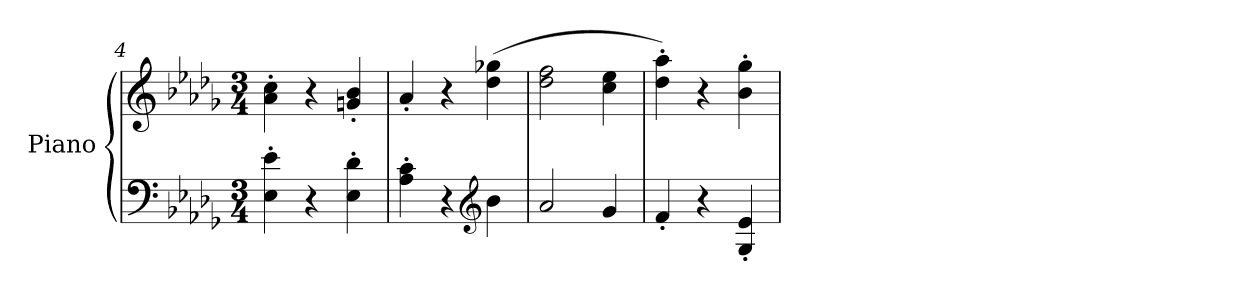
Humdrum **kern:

**kern	**kern
*part1	*part1
*staff2	*staff1
*I"Piano	*
*I'Pno.	*
*clefF4	*clefG2
*k[b-e-a-d-g-]	*k[b-e-a-d-g-]
*M3/4	*M3/4
=4	=4
4E-\' 4e-\'	4a-\' 4cc\'
4r	4r
4E-\' 4d-\'	4gn/' 4b-/'
=5	=5
4A-\' 4c\'	4a-'/
4r	4r
*clefG2	*
4b-\	(>4dd-\ 4gg-X\
=6	=6
2a-/	2dd-\ 2ff\
4g-/	4cc\ 4ee-\
=7	=7
4f'/	4dd-\' 4aa-\')
4r	4r
4G-/' 4e-/'	4b-\' 4gg-\'
=	=
*-	*-
